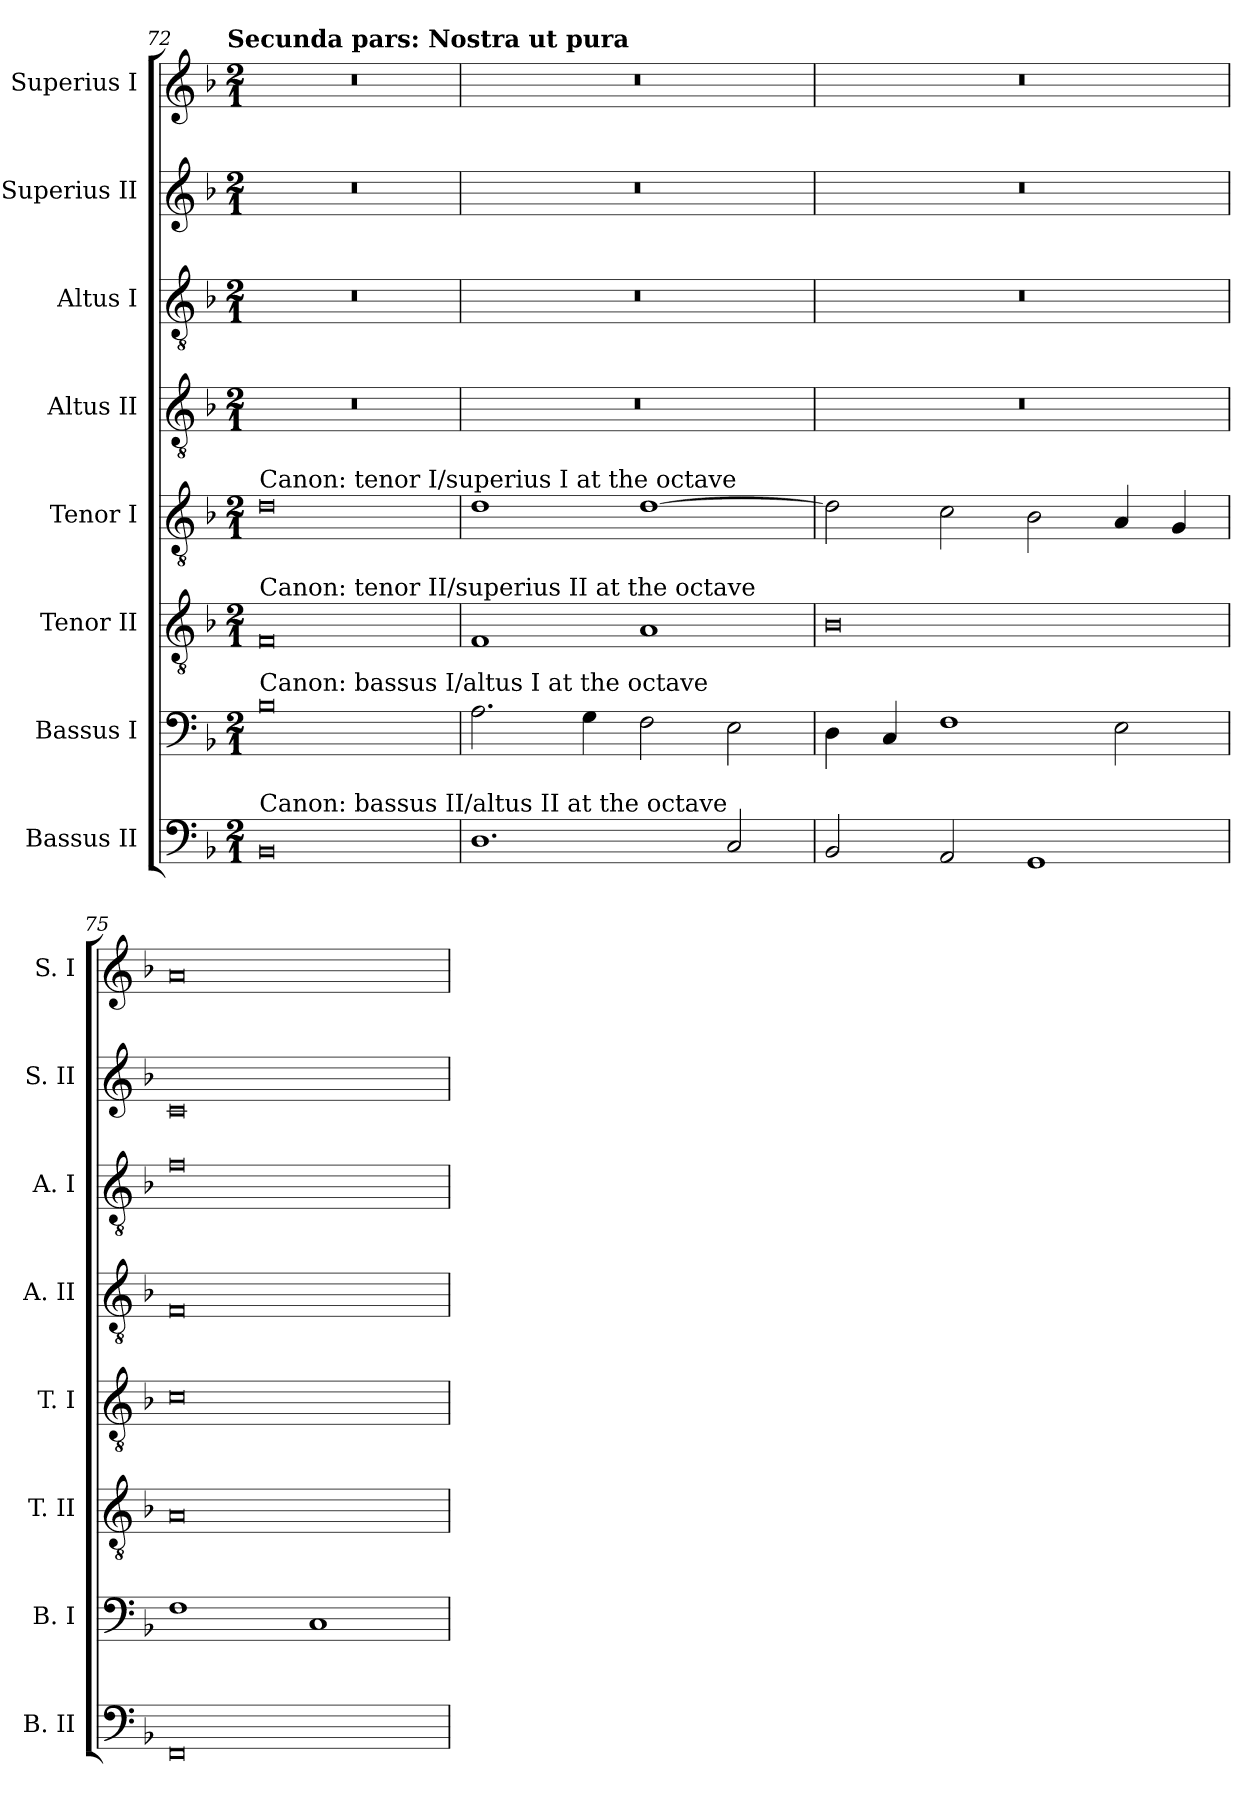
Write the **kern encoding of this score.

**kern	**kern	**kern	**kern	**kern	**kern	**kern	**kern
*part8	*part7	*part6	*part5	*part4	*part3	*part2	*part1
*staff8	*staff7	*staff6	*staff5	*staff4	*staff3	*staff2	*staff1
*I"Bassus II	*I"Bassus I	*I"Tenor II	*I"Tenor I	*I"Altus II	*I"Altus I	*I"Superius II	*I"Superius I
*I'B. II	*I'B. I	*I'T. II	*I'T. I	*I'A. II	*I'A. I	*I'S. II	*I'S. I
*clefF4	*clefF4	*clefGv2	*clefGv2	*clefGv2	*clefGv2	*clefG2	*clefG2
*k[b-]	*k[b-]	*k[b-]	*k[b-]	*k[b-]	*k[b-]	*k[b-]	*k[b-]
*F:	*F:	*F:	*F:	*F:	*F:	*F:	*F:
!!LO:TX:omd:t=Secunda pars&colon; Nostra ut pura
*M2/1	*M2/1	*M2/1	*M2/1	*M2/1	*M2/1	*M2/1	*M2/1
=72	=72	=72	=72	=72	=72	=72	=72
!	!	!	!LO:TX:a:t=Canon&colon; tenor I/superius I at the octave	!	!	!	!
!	!	!LO:TX:a:t=Canon&colon; tenor II/superius II at the octave	!	!	!	!	!
!	!LO:TX:a:t=Canon&colon; bassus I/altus I at the octave	!	!	!	!	!	!
!LO:TX:a:t=Canon&colon; bassus II/altus II at the octave	!	!	!	!	!	!	!
0BB-	0B-	0F	0d	0r	0r	0r	0r
=73	=73	=73	=73	=73	=73	=73	=73
1.D	2.A	1F	1d	0r	0r	0r	0r
.	4G	.	.	.	.	.	.
.	2F	1A	[1d	.	.	.	.
2C	2E	.	.	.	.	.	.
=74	=74	=74	=74	=74	=74	=74	=74
2BB-	4D	0B-	2d]	0r	0r	0r	0r
.	4C	.	.	.	.	.	.
2AA	1F	.	2c	.	.	.	.
1GG	.	.	2B-	.	.	.	.
.	2E	.	4A	.	.	.	.
.	.	.	4G	.	.	.	.
=75	=75	=75	=75	=75	=75	=75	=75
0FF	1F	0A	0c	0F	0f	0c	0a
.	1C	.	.	.	.	.	.
=	=	=	=	=	=	=	=
*-	*-	*-	*-	*-	*-	*-	*-
